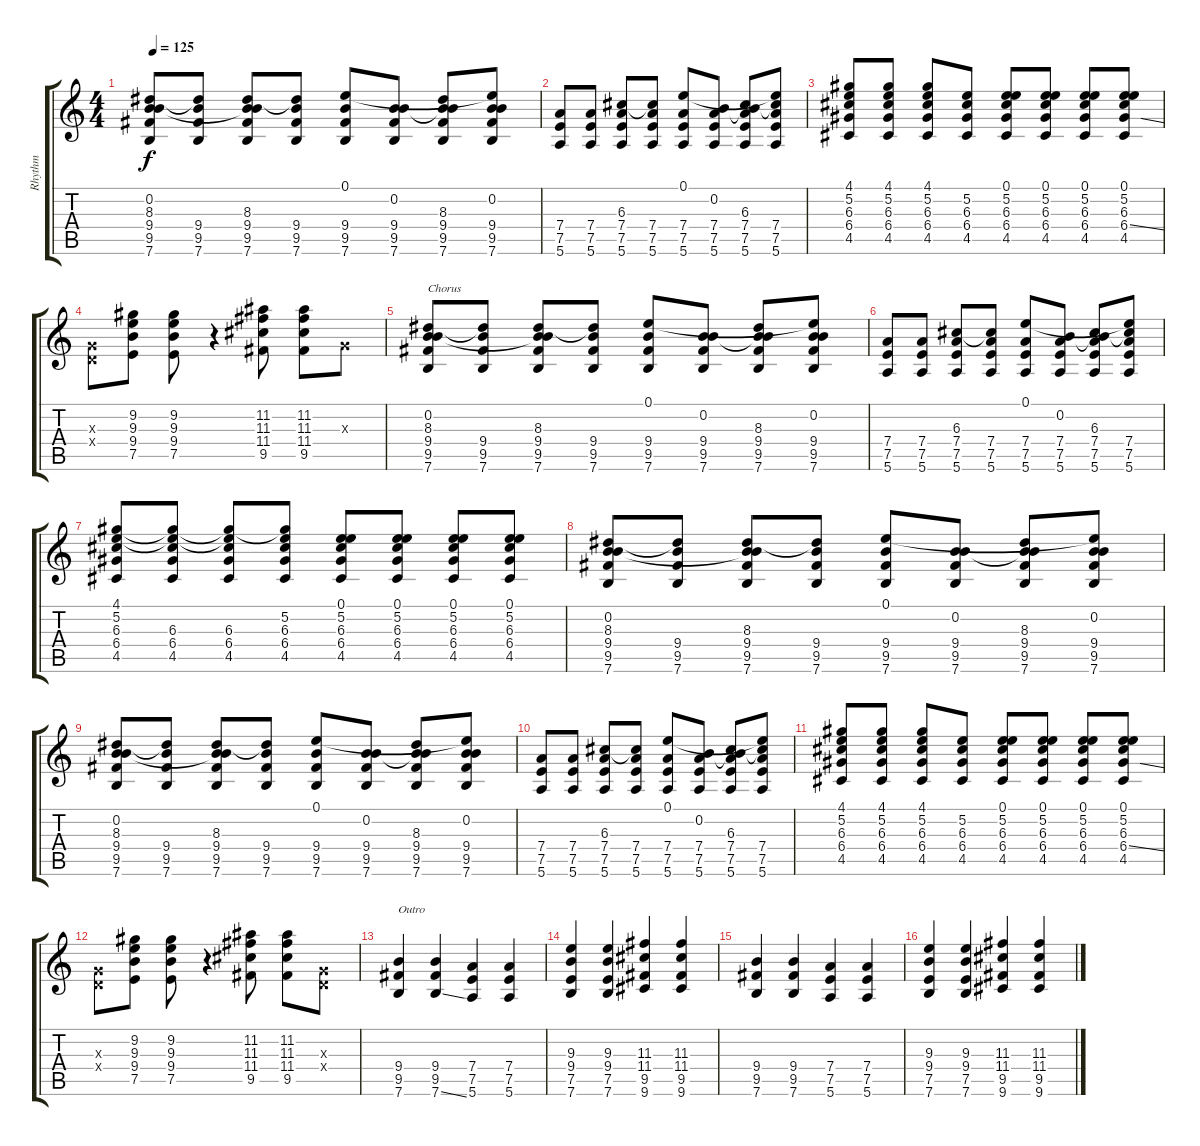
\track ("Rhythm" "Rhythm") {instrument electricguitarjazz}
\staff {score tabs}
\tuning (E4 B3 G3 D3 A2 E2) {hide}
\ts (4 4)
\tempo 125
\clef g2
\ks c
(0.2 8.3 9.4 9.5 7.6).8{dy f} (8.3{t} 9.4 9.5 7.6).8 (0.2{t} 8.3 9.4 9.5 7.6).8 (8.3{t} 9.4 9.5 7.6).8 (0.1 9.4 9.5 7.6).8 (0.2 9.4 9.5 7.6).8 (0.2{t} 8.3 9.4 9.5 7.6).8 (0.1{t} 0.2 9.4 9.5 7.6).8 |
(7.4 7.5 5.6).8 (7.4 7.5 5.6).8 (6.3 7.4 7.5 5.6).8 (6.3{t} 7.4 7.5 5.6).8 (0.1 7.4 7.5 5.6).8 (0.2 7.4 7.5 5.6).8 (0.2{t} 6.3 7.4 7.5 5.6).8 (0.1{t} 6.3{t} 7.4 7.5 5.6).8 |
(4.1 5.2 6.3 6.4 4.5).8 (4.1 5.2 6.3 6.4 4.5).8 (4.1 5.2 6.3 6.4 4.5).8 (5.2 6.3 6.4 4.5).8 (0.1 5.2 6.3 6.4 4.5).8 (0.1 5.2 6.3 6.4 4.5).8 (0.1 5.2 6.3 6.4 4.5).8 (0.1 5.2 6.3 6.4{ss} 4.5).8 |
(0.3{x} 0.4{x}).8 (9.2 9.3 9.4 7.5).8 (9.2 9.3 9.4 7.5).8 r.4 (11.2 11.3 11.4 9.5).8 (11.2 11.3 11.4 9.5).8 0.3{x}.8 |
(0.2 8.3 9.4 9.5 7.6).8{txt "Chorus"} (8.3{t} 9.4 9.5 7.6).8 (0.2{t} 8.3 9.4 9.5 7.6).8 (8.3{t} 9.4 9.5 7.6).8 (0.1 9.4 9.5 7.6).8 (0.2 9.4 9.5 7.6).8 (0.2{t} 8.3 9.4 9.5 7.6).8 (0.1{t} 0.2 9.4 9.5 7.6).8 |
(7.4 7.5 5.6).8 (7.4 7.5 5.6).8 (6.3 7.4 7.5 5.6).8 (6.3{t} 7.4 7.5 5.6).8 (0.1 7.4 7.5 5.6).8 (0.2 7.4 7.5 5.6).8 (0.2{t} 6.3 7.4 7.5 5.6).8 (0.1{t} 6.3{t} 7.4 7.5 5.6).8 |
(4.1 5.2 6.3 6.4 4.5).8 (4.1{t} 5.2{t} 6.3 6.4 4.5).8 (4.1{t} 5.2{t} 6.3 6.4 4.5).8 (4.1{t} 5.2 6.3 6.4 4.5).8 (0.1 5.2 6.3 6.4 4.5).8 (0.1 5.2 6.3 6.4 4.5).8 (0.1 5.2 6.3 6.4 4.5).8 (0.1 5.2 6.3 6.4 4.5).8 |
(0.2 8.3 9.4 9.5 7.6).8 (8.3{t} 9.4 9.5 7.6).8 (0.2{t} 8.3 9.4 9.5 7.6).8 (8.3{t} 9.4 9.5 7.6).8 (0.1 9.4 9.5 7.6).8 (0.2 9.4 9.5 7.6).8 (0.2{t} 8.3 9.4 9.5 7.6).8 (0.1{t} 0.2 9.4 9.5 7.6).8 |
(0.2 8.3 9.4 9.5 7.6).8 (8.3{t} 9.4 9.5 7.6).8 (0.2{t} 8.3 9.4 9.5 7.6).8 (8.3{t} 9.4 9.5 7.6).8 (0.1 9.4 9.5 7.6).8 (0.2 9.4 9.5 7.6).8 (0.2{t} 8.3 9.4 9.5 7.6).8 (0.1{t} 0.2 9.4 9.5 7.6).8 |
(7.4 7.5 5.6).8 (7.4 7.5 5.6).8 (6.3 7.4 7.5 5.6).8 (6.3{t} 7.4 7.5 5.6).8 (0.1 7.4 7.5 5.6).8 (0.2 7.4 7.5 5.6).8 (0.2{t} 6.3 7.4 7.5 5.6).8 (0.1{t} 6.3{t} 7.4 7.5 5.6).8 |
(4.1 5.2 6.3 6.4 4.5).8 (4.1 5.2 6.3 6.4 4.5).8 (4.1 5.2 6.3 6.4 4.5).8 (5.2 6.3 6.4 4.5).8 (0.1 5.2 6.3 6.4 4.5).8 (0.1 5.2 6.3 6.4 4.5).8 (0.1 5.2 6.3 6.4 4.5).8 (0.1 5.2 6.3 6.4{ss} 4.5).8 |
(0.3{x} 0.4{x}).8 (9.2 9.3 9.4 7.5).8 (9.2 9.3 9.4 7.5).8 r.4 (11.2 11.3 11.4 9.5).8 (11.2 11.3 11.4 9.5).8 (0.3{x} 0.4{x}).8 |
(9.4 9.5 7.6).4{txt "Outro"} (9.4 9.5 7.6{ss}).4 (7.4 7.5 5.6).4 (7.4 7.5 5.6).4 |
(9.3 9.4 7.5 7.6).4 (9.3 9.4 7.5 7.6).4 (11.3 11.4 9.5 9.6).4 (11.3 11.4 9.5 9.6).4 |
(9.4 9.5 7.6).4 (9.4 9.5 7.6).4 (7.4 7.5 5.6).4 (7.4 7.5 5.6).4 |
(9.3 9.4 7.5 7.6).4 (9.3 9.4 7.5 7.6).4 (11.3 11.4 9.5 9.6).4 (11.3 11.4 9.5 9.6).4
